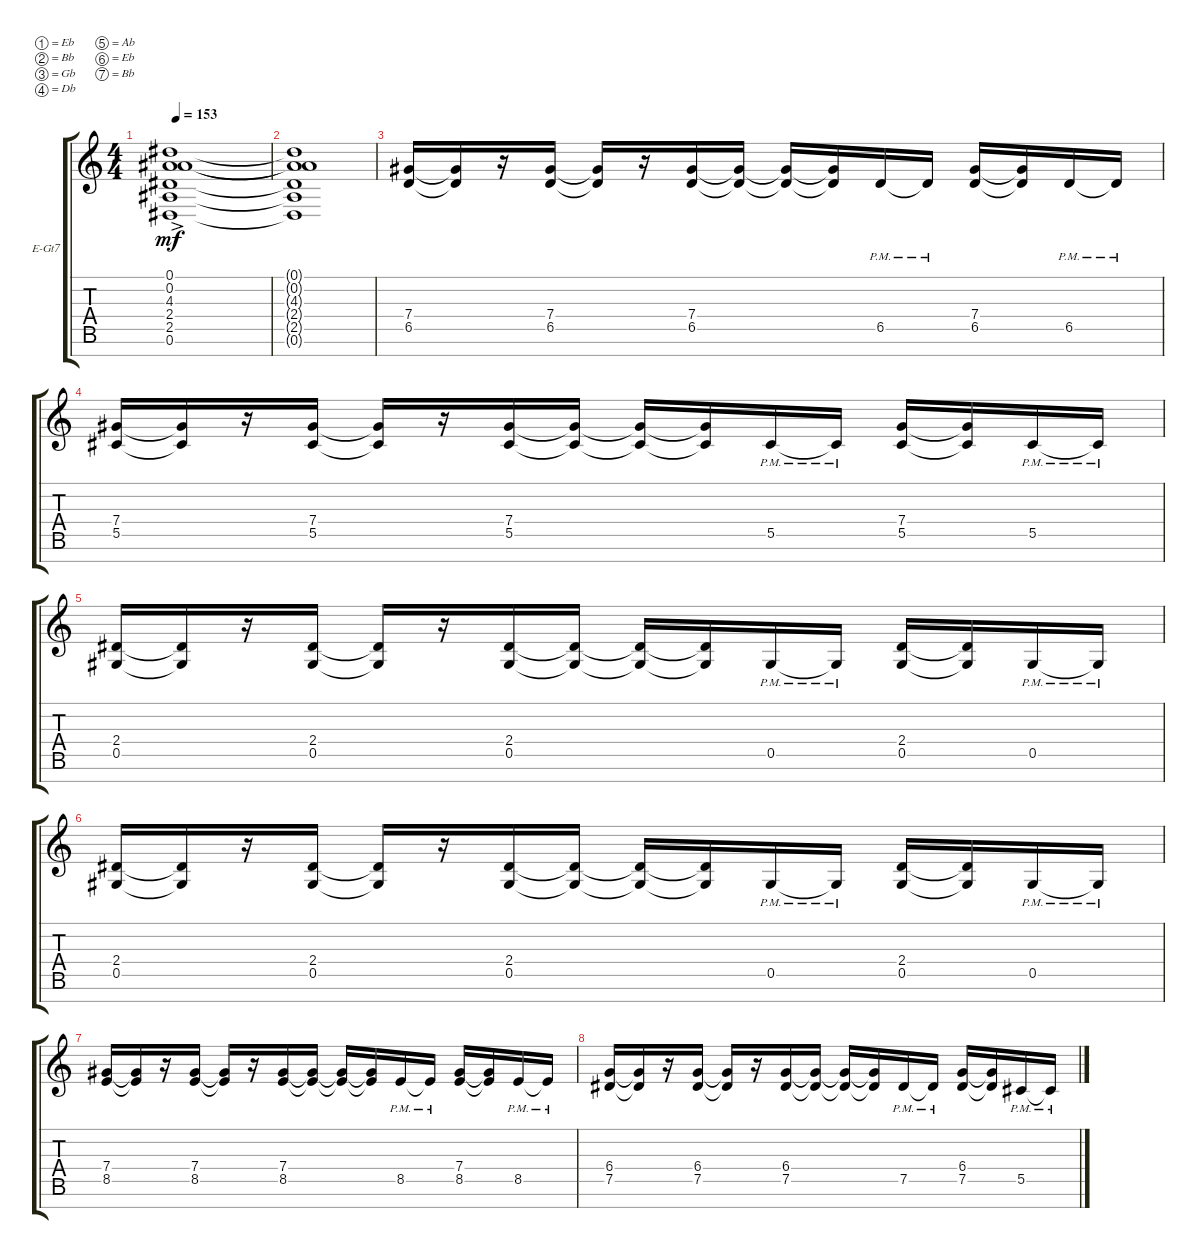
\bracketExtendMode groupsimilarinstruments
\firstSystemTrackNameOrientation horizontal
\otherSystemsTrackNameOrientation horizontal
\track ("right" "E-Gt7") {instrument distortionguitar}
\staff {score tabs}
\tuning (Eb4 Bb3 Gb3 Db3 Ab2 Eb2 Bb1)
\ts (4 4)
\tempo 153
\clef g2
\ks c
(0.6 2.5 2.4 4.3 0.2{ac} 0.1{ac}).1{dy mf} |
(0.1{t} 0.2{t} 4.3{t} 2.4{t} 2.5{t} 0.6{t}).1 |
(6.5 7.4).16 (6.5{t} 7.4{t}).16 r.16 (6.5 7.4).16 (6.5{t} 7.4{t}).16 r.16 (6.5 7.4).16 (6.5{t} 7.4{t}).16 (6.5{t} 7.4{t}).16 (6.5{t} 7.4{t}).16 6.5{pm}.16 6.5{pm t}.16 (6.5 7.4).16 (6.5{t} 7.4{t}).16 6.5{pm}.16 6.5{pm t}.16 |
(5.5 7.4).16 (5.5{t} 7.4{t}).16 r.16 (5.5 7.4).16 (5.5{t} 7.4{t}).16 r.16 (5.5 7.4).16 (5.5{t} 7.4{t}).16 (5.5{t} 7.4{t}).16 (5.5{t} 7.4{t}).16 5.5{pm}.16 5.5{pm t}.16 (5.5 7.4).16 (5.5{t} 7.4{t}).16 5.5{pm}.16 5.5{pm t}.16 |
(0.5 2.4).16 (0.5{t} 2.4{t}).16 r.16 (0.5 2.4).16 (0.5{t} 2.4{t}).16 r.16 (0.5 2.4).16 (0.5{t} 2.4{t}).16 (0.5{t} 2.4{t}).16 (0.5{t} 2.4{t}).16 0.5{pm}.16 0.5{pm t}.16 (0.5 2.4).16 (0.5{t} 2.4{t}).16 0.5{pm}.16 0.5{pm t}.16 |
(0.5 2.4).16 (0.5{t} 2.4{t}).16 r.16 (0.5 2.4).16 (0.5{t} 2.4{t}).16 r.16 (0.5 2.4).16 (0.5{t} 2.4{t}).16 (0.5{t} 2.4{t}).16 (0.5{t} 2.4{t}).16 0.5{pm}.16 0.5{pm t}.16 (0.5 2.4).16 (0.5{t} 2.4{t}).16 0.5{pm}.16 0.5{pm t}.16 |
(8.5 7.4).16 (8.5{t} 7.4{t}).16 r.16 (8.5 7.4).16 (8.5{t} 7.4{t}).16 r.16 (8.5 7.4).16 (8.5{t} 7.4{t}).16 (8.5{t} 7.4{t}).16 (8.5{t} 7.4{t}).16 8.5{pm}.16 8.5{pm t}.16 (8.5 7.4).16 (8.5{t} 7.4{t}).16 8.5{pm}.16 8.5{pm t}.16 |
(7.5 6.4).16 (7.5{t} 6.4{t}).16 r.16 (7.5 6.4).16 (7.5{t} 6.4{t}).16 r.16 (7.5 6.4).16 (7.5{t} 6.4{t}).16 (7.5{t} 6.4{t}).16 (7.5{t} 6.4{t}).16 7.5{pm}.16 7.5{pm t}.16 (7.5 6.4).16 (7.5{t} 6.4{t}).16 5.5{pm}.16 5.5{pm t}.16
